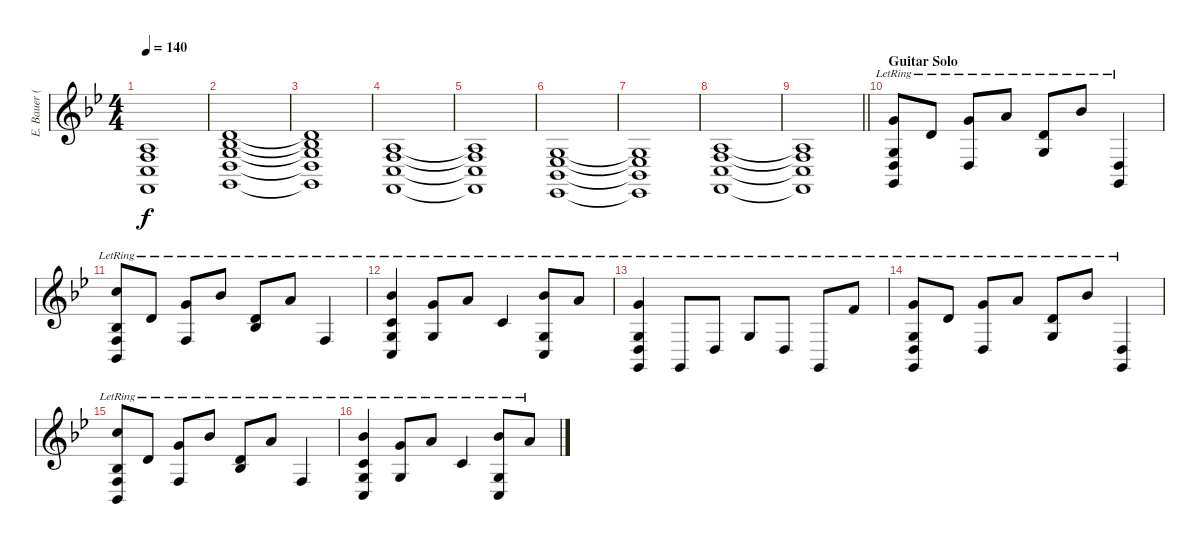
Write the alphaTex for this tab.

\track ("E. Bauer (Keyboard)" "E. Bauer (") {instrument stringensemble1}
\staff {score}
\tuning (E4 B3 G3 D3 A2 E2 B1) {hide}
\ts (4 4)
\tempo 140
\clef g2
\ks gminor
(2.3{t} 3.4{t} 3.5{t} 1.6{t}).1{dy f} |
(3.2 3.3 5.4 5.5 3.6).1 |
(3.2{t} 3.3{t} 5.4{t} 5.5{t} 3.6{t}).1 |
(2.3 3.4 3.5 1.6).1 |
(2.3{t} 3.4{t} 3.5{t} 1.6{t}).1 |
(5.4 6.5 6.6 4.7).1 |
(5.4{t} 6.5{t} 6.6{t} 4.7{t}).1 |
(2.3 3.4 3.5 1.6).1 |
\barLineRight lightlight
(2.3{t} 3.4{t} 3.5{t} 1.6{t}).1 |
\section ("" "Guitar Solo")
(3.1{lr} 0.3{lr} 0.4{lr} 3.6{lr}).8{instrument acousticgrandpiano} 3.2{lr}.8 (3.1{lr} 0.4{lr}).8 5.1{lr}.8 (3.2{lr} 0.3{lr}).8 6.1{lr}.8 (0.4{lr} 3.6{lr}).4 |
(8.1{lr} 3.3{lr} 3.4{lr} 1.5{lr}).8 3.2{lr}.8 (3.1{lr} 3.4{lr}).8 6.1{lr}.8 (3.2{lr} 3.3{lr}).8 5.1{lr}.8 3.4{lr}.4 |
(6.1{lr} 1.2{lr} 0.3{lr} 3.5{lr}).4 (3.1{lr} 0.3{lr}).8 5.1{lr}.8 1.2{lr}.4 (6.1{lr} 0.3{lr} 3.5{lr}).8 5.1{lr}.8 |
(3.1{lr} 0.3{lr} 0.4{lr} 3.6{lr}).4 3.6{lr}.8 0.4{lr}.8 0.3{lr}.8 0.4{lr}.8 3.6{lr}.8 1.1{lr}.8 |
(3.1{lr} 0.3{lr} 0.4{lr} 3.6{lr}).8 3.2{lr}.8 (3.1{lr} 0.4{lr}).8 5.1{lr}.8 (3.2{lr} 0.3{lr}).8 6.1{lr}.8 (0.4{lr} 3.6{lr}).4 |
(8.1{lr} 3.3{lr} 3.4{lr} 1.5{lr}).8 3.2{lr}.8 (3.1{lr} 3.4{lr}).8 6.1{lr}.8 (3.2{lr} 3.3{lr}).8 5.1{lr}.8 3.4{lr}.4 |
(6.1{lr} 1.2{lr} 0.3{lr} 3.5{lr}).4 (3.1{lr} 0.3{lr}).8 5.1{lr}.8 1.2{lr}.4 (6.1{lr} 0.3{lr} 3.5{lr}).8 5.1{lr}.8
